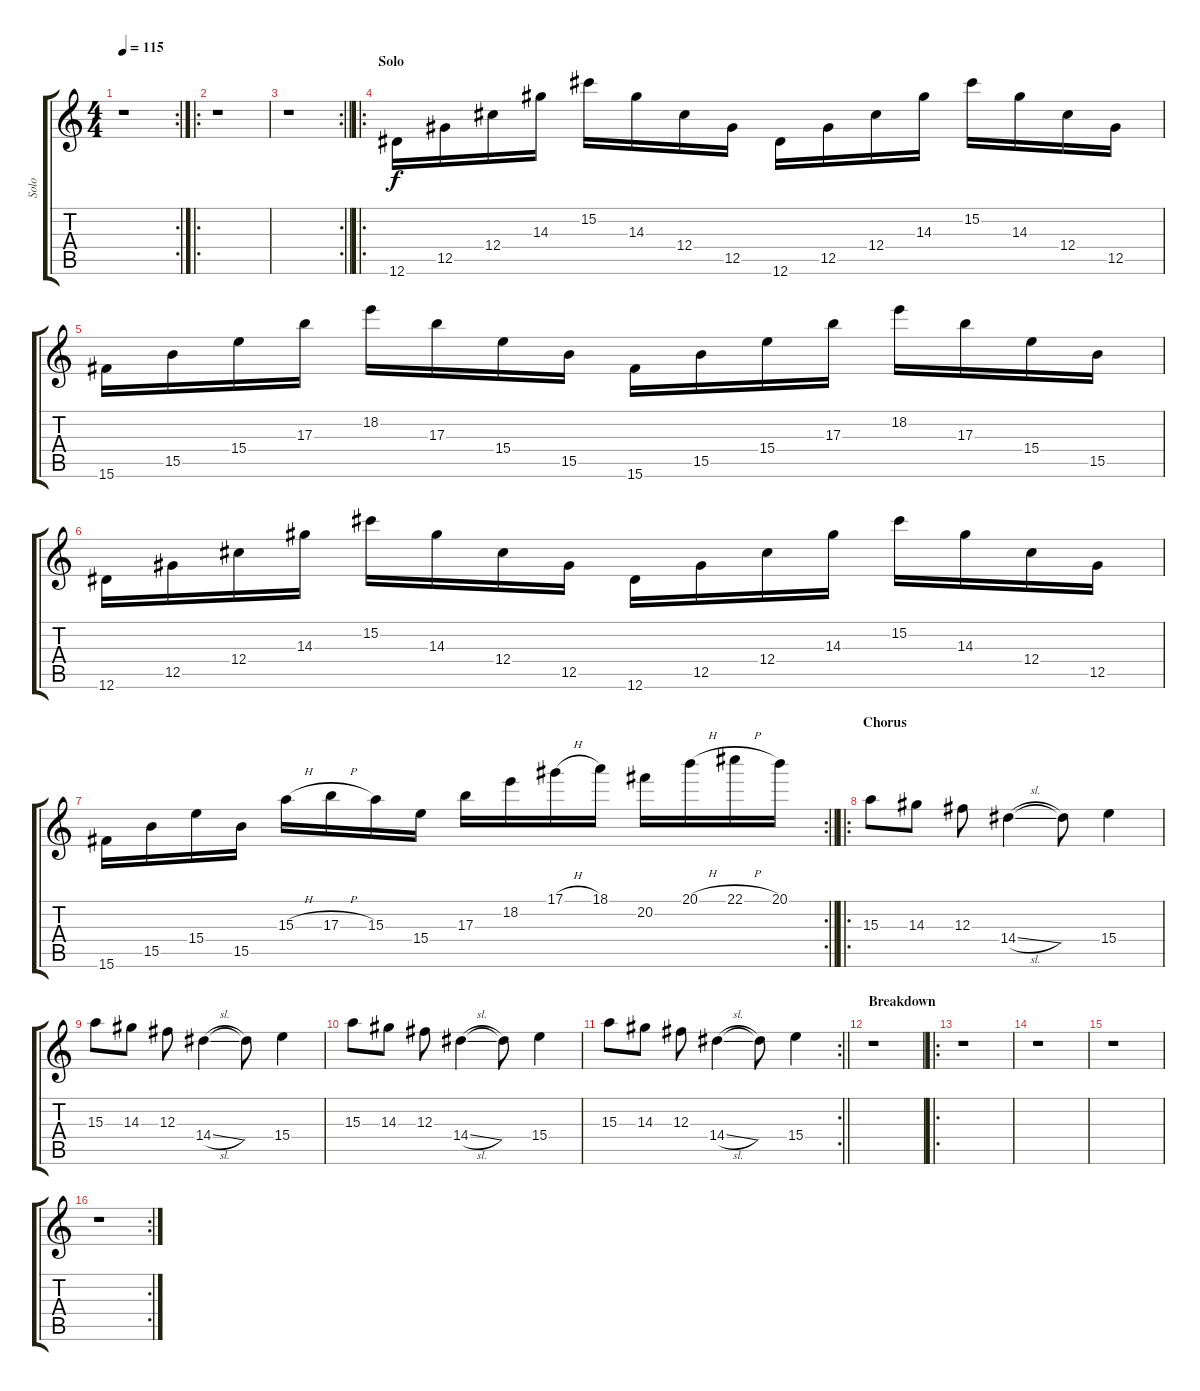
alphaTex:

\track ("Solo" "Solo") {instrument distortionguitar}
\staff {score tabs}
\tuning (Eb4 Bb3 Gb3 Db3 Ab2 Eb2) {hide}
\rc 2
\ts (4 4)
\tempo 115
\clef g2
\ks c
r.1{dy f} |
\ro
r.1 |
\rc 2
\barLineRight lightlight
r.1 |
\ro
\section ("" "Solo")
12.6.16 12.5.16 12.4.16 14.3.16 15.2.16 14.3.16 12.4.16 12.5.16 12.6.16 12.5.16 12.4.16 14.3.16 15.2.16 14.3.16 12.4.16 12.5.16 |
15.6.16 15.5.16 15.4.16 17.3.16 18.2.16 17.3.16 15.4.16 15.5.16 15.6.16 15.5.16 15.4.16 17.3.16 18.2.16 17.3.16 15.4.16 15.5.16 |
12.6.16 12.5.16 12.4.16 14.3.16 15.2.16 14.3.16 12.4.16 12.5.16 12.6.16 12.5.16 12.4.16 14.3.16 15.2.16 14.3.16 12.4.16 12.5.16 |
\rc 2
\barLineRight lightlight
15.6.16 15.5.16 15.4.16 15.5.16 15.3{h}.16 17.3{h}.16 15.3.16 15.4.16 17.3.16 18.2.16 17.1{h}.16 18.1.16 20.2.16 20.1{h}.16 22.1{h}.16 20.1.16 |
\ro
\section ("" "Chorus")
15.3.8 14.3.8 12.3.8 14.4{sl}.4 14.4{t}.8 15.4.4 |
15.3.8 14.3.8 12.3.8 14.4{sl}.4 14.4{t}.8 15.4.4 |
15.3.8 14.3.8 12.3.8 14.4{sl}.4 14.4{t}.8 15.4.4 |
\rc 2
\barLineRight lightlight
15.3.8 14.3.8 12.3.8 14.4{sl}.4 14.4{t}.8 15.4.4 |
\section ("" "Breakdown")
r.1 |
\ro
r.1 |
r.1 |
r.1 |
\rc 2
r.1
